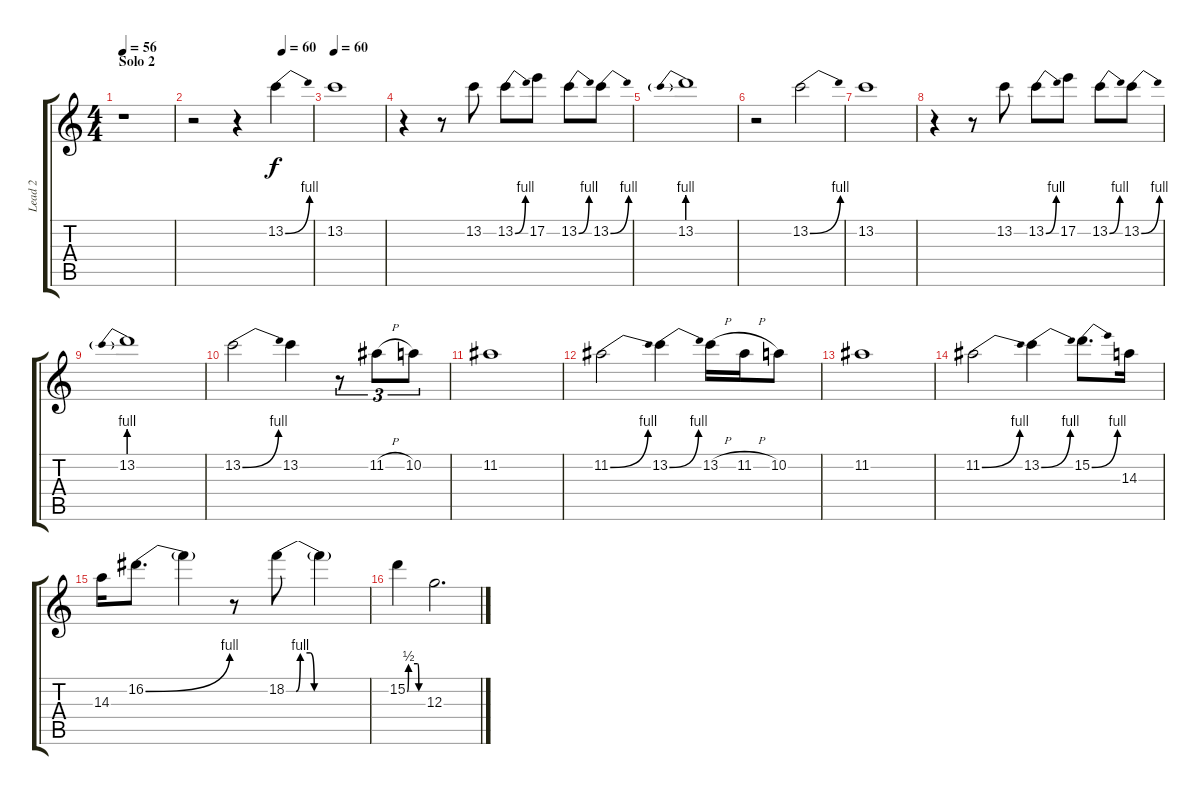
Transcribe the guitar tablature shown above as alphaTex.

\track ("Lead 2" "Lead 2") {instrument distortionguitar}
\staff {score tabs}
\tuning (E4 B3 G3 D3 A2 D2) {hide}
\ts (4 4)
\section ("" "Solo 2")
\tempo 56
\clef g2
\ks c
r.1{dy f} |
\tempo (60 0.75)
r.2 r.4 13.2{be (bend 0 0 60 4)}.4 |
\tempo 60
13.2.1 |
r.4 r.8 13.2.8 13.2{be (bend 0 0 60 4)}.8 17.2.8 13.2{be (bend 0 0 60 4)}.8 13.2{be (bend 0 0 60 4)}.8 |
13.2{be (prebend 0 4 60 4)}.1 |
r.2 13.2{be (bend 0 0 60 4)}.2 |
13.2.1 |
r.4 r.8 13.2.8 13.2{be (bend 0 0 60 4)}.8 17.2.8 13.2{be (bend 0 0 60 4)}.8 13.2{be (bend 0 0 60 4)}.8 |
13.2{be (prebend 0 4 60 4)}.1 |
13.2{be (bend 0 0 60 4)}.2 13.2.4 r.8{tu (3 2)} 11.2{h}.8{tu (3 2)} 10.2.8{tu (3 2)} |
11.2.1 |
11.2{be (bend 0 0 60 4)}.2 13.2{be (bend 0 0 60 4)}.4 13.2{h}.16 11.2{h}.16 10.2.8 |
11.2.1 |
11.2{be (bend 0 0 60 4)}.2 13.2{be (bend 0 0 60 4)}.4 15.2{be (bend 0 0 60 4)}.8{d} 14.3.16 |
14.3.16 16.2{be (bend 0 0 60 4)}.8{d} 16.2{t}.4 r.8 18.2{be (custom 0 0 7 0 10 4 17 4 20 0 45 0 60 0)}.8 18.2{t}.4 |
15.2{be (custom 0 0 5 2 40 2 45 0 60 0)}.4 12.3.2{d}
